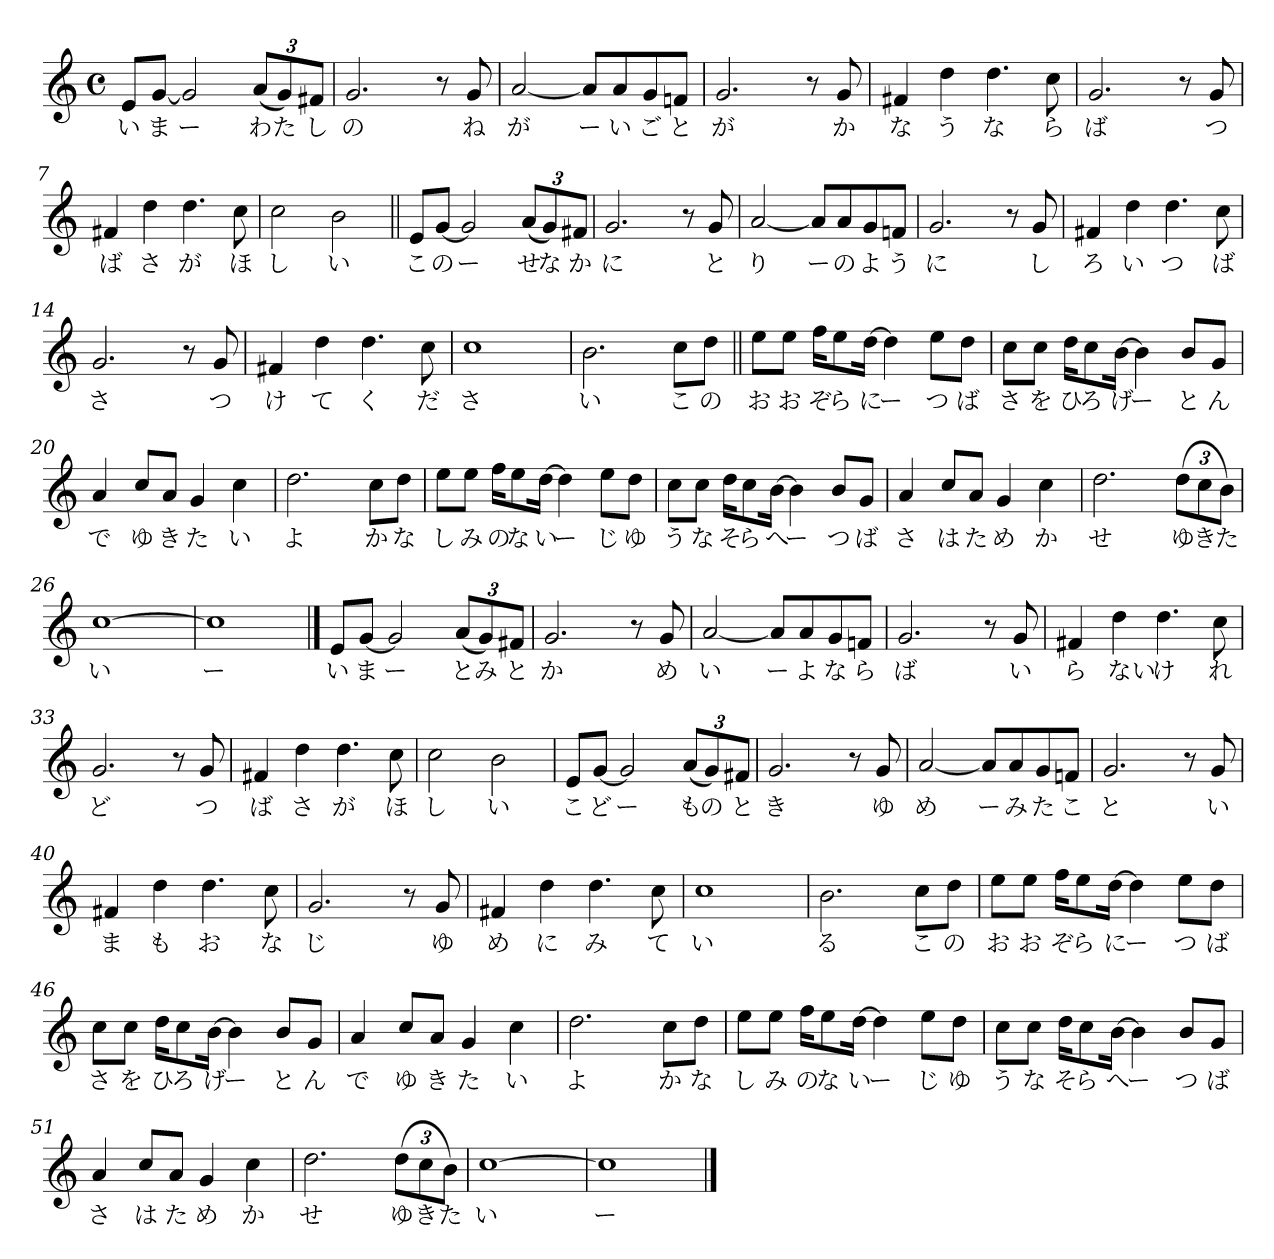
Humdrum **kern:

**kern	**text
*part1	*part1
*staff1	*staff1
*clefG2	*
*k[]	*
*M4/4	*
*met(c)	*
=1	=1
!	!LO:LY:b
8e/L	い
!	!LO:LY:b
[8g/J	ま
!	!LO:LY:b
2g/]	ー
*Xbrackettup	*
!	!LO:LY:b
(>12a/L	わ
!	!LO:LY:b
12g/)	た
!	!LO:LY:b
12f#X/J	し
=2	=2
!	!LO:LY:b
2.g/	の
8r	.
!	!LO:LY:b
8g/	ね
=3	=3
!	!LO:LY:b
[2a/	が
!	!LO:LY:b
8a/L]	ー
!	!LO:LY:b
8a/	い
!	!LO:LY:b
8g/	ご
!	!LO:LY:b
8fn/J	と
=4	=4
!	!LO:LY:b
2.g/	が
8r	.
!	!LO:LY:b
8g/	か
!!LO:LB:g=z
=5	=5
!	!LO:LY:b
4f#X/	な
!	!LO:LY:b
4dd\	う
!	!LO:LY:b
4.dd\	な
!	!LO:LY:b
8cc\	ら
=6	=6
!	!LO:LY:b
2.g/	ば
8r	.
!	!LO:LY:b
8g/	つ
=7	=7
!	!LO:LY:b
4f#X/	ば
!	!LO:LY:b
4dd\	さ
!	!LO:LY:b
4.dd\	が
!	!LO:LY:b
8cc\	ほ
=8	=8
!	!LO:LY:b
2cc\	し
!	!LO:LY:b
2b\	い
!!LO:LB:g=z
=9||	=9||
!	!LO:LY:b
8e/L	こ
!	!LO:LY:b
[8g/J	の
!	!LO:LY:b
2g/]	ー
!	!LO:LY:b
(>12a/L	せ
!	!LO:LY:b
12g/)	な
!	!LO:LY:b
12f#X/J	か
=10	=10
!	!LO:LY:b
2.g/	に
8r	.
!	!LO:LY:b
8g/	と
=11	=11
!	!LO:LY:b
[2a/	り
!	!LO:LY:b
8a/L]	ー
!	!LO:LY:b
8a/	の
!	!LO:LY:b
8g/	よ
!	!LO:LY:b
8fn/J	う
=12	=12
!	!LO:LY:b
2.g/	に
8r	.
!	!LO:LY:b
8g/	し
!!LO:LB:g=z
=13	=13
!	!LO:LY:b
4f#X/	ろ
!	!LO:LY:b
4dd\	い
!	!LO:LY:b
4.dd\	つ
!	!LO:LY:b
8cc\	ば
=14	=14
!	!LO:LY:b
2.g/	さ
8r	.
!	!LO:LY:b
8g/	つ
=15	=15
!	!LO:LY:b
4f#X/	け
!	!LO:LY:b
4dd\	て
!	!LO:LY:b
4.dd\	く
!	!LO:LY:b
8cc\	だ
=16	=16
!	!LO:LY:b
1cc	さ
=17	=17
!	!LO:LY:b
2.b\	い
!	!LO:LY:b
8cc\L	こ
!	!LO:LY:b
8dd\J	の
!!LO:LB:g=z
=18||	=18||
!	!LO:LY:b
8ee\L	お
!	!LO:LY:b
8ee\J	お
!	!LO:LY:b
16ff\KL	ぞ
!	!LO:LY:b
8ee\	ら
!	!LO:LY:b
[16dd\Jk	に
!	!LO:LY:b
4dd\]	ー
!	!LO:LY:b
8ee\L	つ
!	!LO:LY:b
8dd\J	ば
=19	=19
!	!LO:LY:b
8cc\L	さ
!	!LO:LY:b
8cc\J	を
!	!LO:LY:b
16dd\KL	ひ
!	!LO:LY:b
8cc\	ろ
!	!LO:LY:b
[16b\Jk	げ
!	!LO:LY:b
4b\]	ー
!	!LO:LY:b
8b/L	と
!	!LO:LY:b
8g/J	ん
=20	=20
!	!LO:LY:b
4a/	で
!	!LO:LY:b
8cc/L	ゆ
!	!LO:LY:b
8a/J	き
!	!LO:LY:b
4g/	た
!	!LO:LY:b
4cc\	い
!!LO:LB:g=z
=21	=21
!	!LO:LY:b
2.dd\	よ
!	!LO:LY:b
8cc\L	か
!	!LO:LY:b
8dd\J	な
=22	=22
!	!LO:LY:b
8ee\L	し
!	!LO:LY:b
8ee\J	み
!	!LO:LY:b
16ff\KL	の
!	!LO:LY:b
8ee\	な
!	!LO:LY:b
[16dd\Jk	い
!	!LO:LY:b
4dd\]	ー
!	!LO:LY:b
8ee\L	じ
!	!LO:LY:b
8dd\J	ゆ
=23	=23
!	!LO:LY:b
8cc\L	う
!	!LO:LY:b
8cc\J	な
!	!LO:LY:b
16dd\KL	そ
!	!LO:LY:b
8cc\	ら
!	!LO:LY:b
[16b\Jk	へ
!	!LO:LY:b
4b\]	ー
!	!LO:LY:b
8b/L	つ
!	!LO:LY:b
8g/J	ば
!!LO:LB:g=z
=24	=24
!	!LO:LY:b
4a/	さ
!	!LO:LY:b
8cc/L	は
!	!LO:LY:b
8a/J	た
!	!LO:LY:b
4g/	め
!	!LO:LY:b
4cc\	か
=25	=25
!	!LO:LY:b
2.dd\	せ
!	!LO:LY:b
(>12dd\L	ゆ
!	!LO:LY:b
12cc\	き
!	!LO:LY:b
12b\J)	た
=26	=26
!	!LO:LY:b
[1cc	い
=27	=27
!	!LO:LY:b
1cc]	ー
!!LO:LB:g=z
==28	==28
!	!LO:LY:b
8e/L	い
!	!LO:LY:b
[8g/J	ま
!	!LO:LY:b
2g/]	ー
!	!LO:LY:b
(>12a/L	と
!	!LO:LY:b
12g/)	み
!	!LO:LY:b
12f#X/J	と
=29	=29
!	!LO:LY:b
2.g/	か
8r	.
!	!LO:LY:b
8g/	め
=30	=30
!	!LO:LY:b
[2a/	い
!	!LO:LY:b
8a/L]	ー
!	!LO:LY:b
8a/	よ
!	!LO:LY:b
8g/	な
!	!LO:LY:b
8fn/J	ら
=31	=31
!	!LO:LY:b
2.g/	ば
8r	.
!	!LO:LY:b
8g/	い
!!LO:LB:g=z
=32	=32
!	!LO:LY:b
4f#X/	ら
!	!LO:LY:b
4dd\	ない
!	!LO:LY:b
4.dd\	け
!	!LO:LY:b
8cc\	れ
=33	=33
!	!LO:LY:b
2.g/	ど
8r	.
!	!LO:LY:b
8g/	つ
=34	=34
!	!LO:LY:b
4f#X/	ば
!	!LO:LY:b
4dd\	さ
!	!LO:LY:b
4.dd\	が
!	!LO:LY:b
8cc\	ほ
=35	=35
!	!LO:LY:b
2cc\	し
!	!LO:LY:b
2b\	い
!!LO:LB:g=z
=36	=36
!	!LO:LY:b
8e/L	こ
!	!LO:LY:b
[8g/J	ど
!	!LO:LY:b
2g/]	ー
!	!LO:LY:b
(>12a/L	も
!	!LO:LY:b
12g/)	の
!	!LO:LY:b
12f#X/J	と
=37	=37
!	!LO:LY:b
2.g/	き
8r	.
!	!LO:LY:b
8g/	ゆ
=38	=38
!	!LO:LY:b
[2a/	め
!	!LO:LY:b
8a/L]	ー
!	!LO:LY:b
8a/	み
!	!LO:LY:b
8g/	た
!	!LO:LY:b
8fn/J	こ
=39	=39
!	!LO:LY:b
2.g/	と
8r	.
!	!LO:LY:b
8g/	い
!!LO:LB:g=z
=40	=40
!	!LO:LY:b
4f#X/	ま
!	!LO:LY:b
4dd\	も
!	!LO:LY:b
4.dd\	お
!	!LO:LY:b
8cc\	な
=41	=41
!	!LO:LY:b
2.g/	じ
8r	.
!	!LO:LY:b
8g/	ゆ
=42	=42
!	!LO:LY:b
4f#X/	め
!	!LO:LY:b
4dd\	に
!	!LO:LY:b
4.dd\	み
!	!LO:LY:b
8cc\	て
=43	=43
!	!LO:LY:b
1cc	い
=44	=44
!	!LO:LY:b
2.b\	る
!	!LO:LY:b
8cc\L	こ
!	!LO:LY:b
8dd\J	の
!!LO:LB:g=z
=45	=45
!	!LO:LY:b
8ee\L	お
!	!LO:LY:b
8ee\J	お
!	!LO:LY:b
16ff\KL	ぞ
!	!LO:LY:b
8ee\	ら
!	!LO:LY:b
[16dd\Jk	に
!	!LO:LY:b
4dd\]	ー
!	!LO:LY:b
8ee\L	つ
!	!LO:LY:b
8dd\J	ば
=46	=46
!	!LO:LY:b
8cc\L	さ
!	!LO:LY:b
8cc\J	を
!	!LO:LY:b
16dd\KL	ひ
!	!LO:LY:b
8cc\	ろ
!	!LO:LY:b
[16b\Jk	げ
!	!LO:LY:b
4b\]	ー
!	!LO:LY:b
8b/L	と
!	!LO:LY:b
8g/J	ん
=47	=47
!	!LO:LY:b
4a/	で
!	!LO:LY:b
8cc/L	ゆ
!	!LO:LY:b
8a/J	き
!	!LO:LY:b
4g/	た
!	!LO:LY:b
4cc\	い
!!LO:LB:g=z
=48	=48
!	!LO:LY:b
2.dd\	よ
!	!LO:LY:b
8cc\L	か
!	!LO:LY:b
8dd\J	な
=49	=49
!	!LO:LY:b
8ee\L	し
!	!LO:LY:b
8ee\J	み
!	!LO:LY:b
16ff\KL	の
!	!LO:LY:b
8ee\	な
!	!LO:LY:b
[16dd\Jk	い
!	!LO:LY:b
4dd\]	ー
!	!LO:LY:b
8ee\L	じ
!	!LO:LY:b
8dd\J	ゆ
=50	=50
!	!LO:LY:b
8cc\L	う
!	!LO:LY:b
8cc\J	な
!	!LO:LY:b
16dd\KL	そ
!	!LO:LY:b
8cc\	ら
!	!LO:LY:b
[16b\Jk	へ
!	!LO:LY:b
4b\]	ー
!	!LO:LY:b
8b/L	つ
!	!LO:LY:b
8g/J	ば
!!LO:LB:g=z
=51	=51
!	!LO:LY:b
4a/	さ
!	!LO:LY:b
8cc/L	は
!	!LO:LY:b
8a/J	た
!	!LO:LY:b
4g/	め
!	!LO:LY:b
4cc\	か
=52	=52
!	!LO:LY:b
2.dd\	せ
!	!LO:LY:b
(>12dd\L	ゆ
!	!LO:LY:b
12cc\	き
!	!LO:LY:b
12b\J)	た
=53	=53
!	!LO:LY:b
[1cc	い
=54	=54
!	!LO:LY:b
1cc]	ー
==	==
*-	*-
